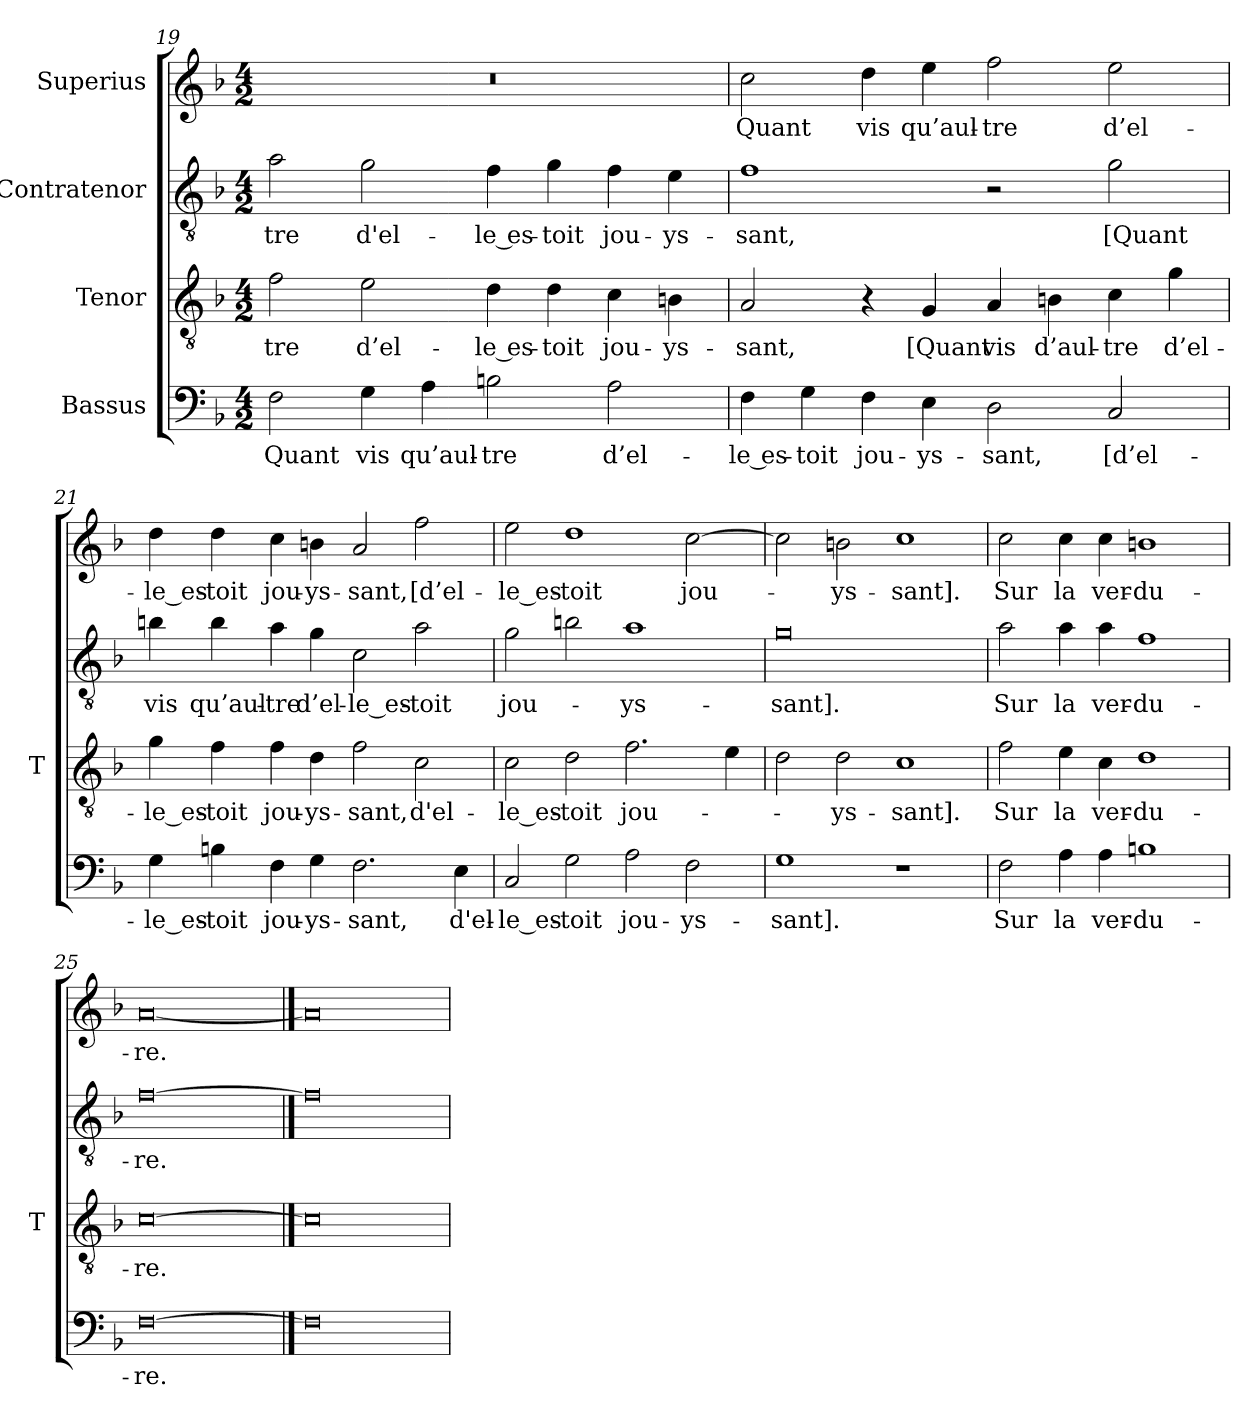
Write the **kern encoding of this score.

**kern	**text	**kern	**text	**kern	**text	**kern	**text
*part4	*part4	*part3	*part3	*part2	*part2	*part1	*part1
*staff4	*staff4	*staff3	*staff3	*staff2	*staff2	*staff1	*staff1
*I"Bassus	*	*I"Tenor	*	*I"Contratenor	*	*I"Superius	*
*	*	*I'T	*	*	*	*	*
*clefF4	*	*clefGv2	*	*clefGv2	*	*clefG2	*
*k[b-]	*	*k[b-]	*	*k[b-]	*	*k[b-]	*
*M4/2	*	*M4/2	*	*M4/2	*	*M4/2	*
=19	=19	=19	=19	=19	=19	=19	=19
2F	-Quant	2f	-tre	2a	-tre	0r	.
4G	-vis	2e	d’el-	2g	d'el-	.	.
4A	qu’aul-	.	.	.	.	.	.
2Bn	-tre	4d	le es-	4f	le es-	.	.
.	.	4d	-toit	4g	-toit	.	.
2A	d’el-	4c	jou-	4f	jou-	.	.
.	.	4Bn	ys-	4e	ys-	.	.
=20	=20	=20	=20	=20	=20	=20	=20
4F	le es-	2A	-sant,	1f	-sant,	2cc	-Quant
4G	-toit	.	.	.	.	.	.
4F	jou-	4r	.	.	.	4dd	-vis
4E	ys-	4G	-[Quant	.	.	4ee	qu’aul-
2D	-sant,	4A	-vis	2r	.	2ff	-tre
.	.	4Bn	d’aul-	.	.	.	.
2C	[d’el-	4c	-tre	2g	-[Quant	2ee	d’el-
.	.	4g	d’el-	.	.	.	.
=21	=21	=21	=21	=21	=21	=21	=21
4G	le_es-	4g	le_es-	4bn	-vis	4dd	le_es-
4Bn	-toit	4f	-toit	4b	qu’aul-	4dd	-toit
4F	jou-	4f	jou-	4a	-tre	4cc	jou-
4G	ys-	4d	ys-	4g	d’el-	4b	ys-
2.F	-sant,	2f	-sant,	2c	le_es-	2a	-sant,
.	.	2c	d'el-	2a	-toit	2ff	[d’el-
4E	d'el-	.	.	.	.	.	.
=22	=22	=22	=22	=22	=22	=22	=22
2C	le_es-	2c	le_es-	2g	jou-	2ee	le_es-
2G	-toit	2d	-toit	2bn	.	1dd	-toit
2A	jou-	2.f	jou-	1a	ys-	.	.
2F	ys-	.	.	.	.	[2cc	jou-
.	.	4e	.	.	.	.	.
=23	=23	=23	=23	=23	=23	=23	=23
1G	-sant].	2d	.	0g	-sant].	2cc]	.
.	.	2d	ys-	.	.	2bn	ys-
1r	.	1c	-sant].	.	.	1cc	-sant].
=24	=24	=24	=24	=24	=24	=24	=24
2F	-Sur	2f	-Sur	2a	-Sur	2cc	-Sur
4A	-la	4e	-la	4a	-la	4cc	-la
4A	ver-	4c	ver-	4a	ver-	4cc	ver-
1Bn	du-	1d	du-	1f	du-	1b	du-
=25	=25	=25	=25	=25	=25	=25	=25
[0F	-re.	[0c	-re.	[0f	-re.	[0a	-re.
==26	==26	==26	==26	==26	==26	==26	==26
0F]	.	0c]	.	0f]	.	0a]	.
=	=	=	=	=	=	=	=
*-	*-	*-	*-	*-	*-	*-	*-
